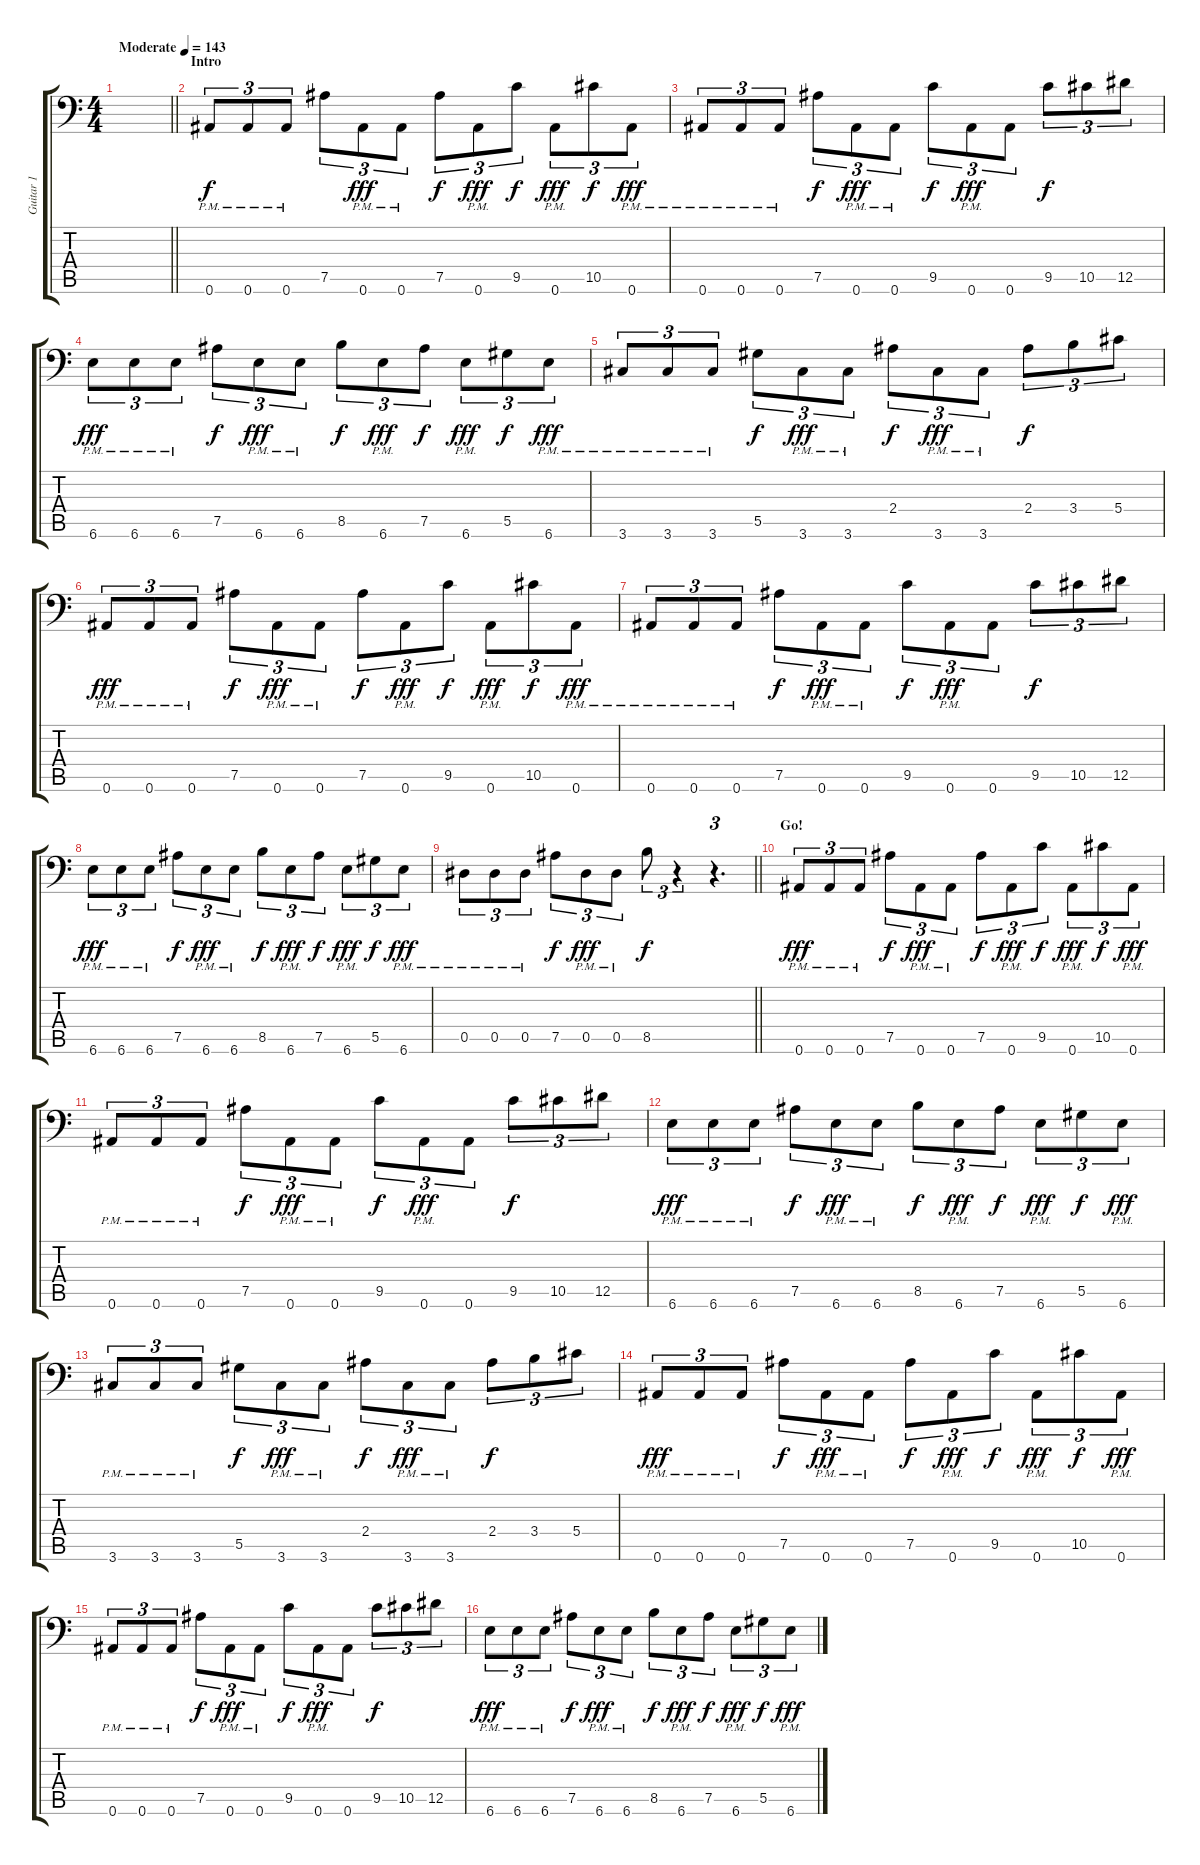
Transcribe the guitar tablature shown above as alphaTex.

\track ("Guitar 1" "Guitar 1") {instrument distortionguitar}
\staff {score tabs}
\tuning (Bb3 F3 Db3 Ab2 Eb2 Bb1) {hide}
\ts (4 4)
\tempo (143 "Moderate")
\clef f4
\barLineRight lightlight
\ks c
|
\section ("" "Intro")
0.6{pm}.8{tu (3 2)} 0.6{pm}.8{tu (3 2)} 0.6{pm}.8{tu (3 2)} 7.5.8{tu (3 2) dy f} 0.6{pm}.8{tu (3 2) dy fff} 0.6{pm}.8{tu (3 2)} 7.5.8{tu (3 2) dy f} 0.6{pm}.8{tu (3 2) dy fff} 9.5.8{tu (3 2) dy f} 0.6{pm}.8{tu (3 2) dy fff} 10.5.8{tu (3 2) dy f} 0.6{pm}.8{tu (3 2) dy fff} |
0.6{pm}.8{tu (3 2)} 0.6{pm}.8{tu (3 2)} 0.6{pm}.8{tu (3 2)} 7.5.8{tu (3 2) dy f} 0.6{pm}.8{tu (3 2) dy fff} 0.6{pm}.8{tu (3 2)} 9.5.8{tu (3 2) dy f} 0.6{pm}.8{tu (3 2) dy fff} 0.6.8{tu (3 2)} 9.5.8{tu (3 2) dy f} 10.5.8{tu (3 2)} 12.5.8{tu (3 2)} |
6.6{pm}.8{tu (3 2) dy fff} 6.6{pm}.8{tu (3 2)} 6.6{pm}.8{tu (3 2)} 7.5.8{tu (3 2) dy f} 6.6{pm}.8{tu (3 2) dy fff} 6.6{pm}.8{tu (3 2)} 8.5.8{tu (3 2) dy f} 6.6{pm}.8{tu (3 2) dy fff} 7.5.8{tu (3 2) dy f} 6.6{pm}.8{tu (3 2) dy fff} 5.5.8{tu (3 2) dy f} 6.6{pm}.8{tu (3 2) dy fff} |
3.6{pm}.8{tu (3 2)} 3.6{pm}.8{tu (3 2)} 3.6{pm}.8{tu (3 2)} 5.5.8{tu (3 2) dy f} 3.6{pm}.8{tu (3 2) dy fff} 3.6{pm}.8{tu (3 2)} 2.4.8{tu (3 2) dy f} 3.6{pm}.8{tu (3 2) dy fff} 3.6{pm}.8{tu (3 2)} 2.4.8{tu (3 2) dy f} 3.4.8{tu (3 2)} 5.4.8{tu (3 2)} |
0.6{pm}.8{tu (3 2) dy fff} 0.6{pm}.8{tu (3 2)} 0.6{pm}.8{tu (3 2)} 7.5.8{tu (3 2) dy f} 0.6{pm}.8{tu (3 2) dy fff} 0.6{pm}.8{tu (3 2)} 7.5.8{tu (3 2) dy f} 0.6{pm}.8{tu (3 2) dy fff} 9.5.8{tu (3 2) dy f} 0.6{pm}.8{tu (3 2) dy fff} 10.5.8{tu (3 2) dy f} 0.6{pm}.8{tu (3 2) dy fff} |
0.6{pm}.8{tu (3 2)} 0.6{pm}.8{tu (3 2)} 0.6{pm}.8{tu (3 2)} 7.5.8{tu (3 2) dy f} 0.6{pm}.8{tu (3 2) dy fff} 0.6{pm}.8{tu (3 2)} 9.5.8{tu (3 2) dy f} 0.6{pm}.8{tu (3 2) dy fff} 0.6.8{tu (3 2)} 9.5.8{tu (3 2) dy f} 10.5.8{tu (3 2)} 12.5.8{tu (3 2)} |
6.6{pm}.8{tu (3 2) dy fff} 6.6{pm}.8{tu (3 2)} 6.6{pm}.8{tu (3 2)} 7.5.8{tu (3 2) dy f} 6.6{pm}.8{tu (3 2) dy fff} 6.6{pm}.8{tu (3 2)} 8.5.8{tu (3 2) dy f} 6.6{pm}.8{tu (3 2) dy fff} 7.5.8{tu (3 2) dy f} 6.6{pm}.8{tu (3 2) dy fff} 5.5.8{tu (3 2) dy f} 6.6{pm}.8{tu (3 2) dy fff} |
\barLineRight lightlight
0.5{pm}.8{tu (3 2)} 0.5{pm}.8{tu (3 2)} 0.5{pm}.8{tu (3 2)} 7.5.8{tu (3 2) dy f} 0.5{pm}.8{tu (3 2) dy fff} 0.5{pm}.8{tu (3 2)} 8.5.8{tu (3 2) dy f} r.4{tu (3 2)} r.4{d tu (3 2)} |
\section ("" "Go!")
0.6{pm}.8{tu (3 2) dy fff} 0.6{pm}.8{tu (3 2)} 0.6{pm}.8{tu (3 2)} 7.5.8{tu (3 2) dy f} 0.6{pm}.8{tu (3 2) dy fff} 0.6{pm}.8{tu (3 2)} 7.5.8{tu (3 2) dy f} 0.6{pm}.8{tu (3 2) dy fff} 9.5.8{tu (3 2) dy f} 0.6{pm}.8{tu (3 2) dy fff} 10.5.8{tu (3 2) dy f} 0.6{pm}.8{tu (3 2) dy fff} |
0.6{pm}.8{tu (3 2)} 0.6{pm}.8{tu (3 2)} 0.6{pm}.8{tu (3 2)} 7.5.8{tu (3 2) dy f} 0.6{pm}.8{tu (3 2) dy fff} 0.6{pm}.8{tu (3 2)} 9.5.8{tu (3 2) dy f} 0.6{pm}.8{tu (3 2) dy fff} 0.6.8{tu (3 2)} 9.5.8{tu (3 2) dy f} 10.5.8{tu (3 2)} 12.5.8{tu (3 2)} |
6.6{pm}.8{tu (3 2) dy fff} 6.6{pm}.8{tu (3 2)} 6.6{pm}.8{tu (3 2)} 7.5.8{tu (3 2) dy f} 6.6{pm}.8{tu (3 2) dy fff} 6.6{pm}.8{tu (3 2)} 8.5.8{tu (3 2) dy f} 6.6{pm}.8{tu (3 2) dy fff} 7.5.8{tu (3 2) dy f} 6.6{pm}.8{tu (3 2) dy fff} 5.5.8{tu (3 2) dy f} 6.6{pm}.8{tu (3 2) dy fff} |
3.6{pm}.8{tu (3 2)} 3.6{pm}.8{tu (3 2)} 3.6{pm}.8{tu (3 2)} 5.5.8{tu (3 2) dy f} 3.6{pm}.8{tu (3 2) dy fff} 3.6{pm}.8{tu (3 2)} 2.4.8{tu (3 2) dy f} 3.6{pm}.8{tu (3 2) dy fff} 3.6{pm}.8{tu (3 2)} 2.4.8{tu (3 2) dy f} 3.4.8{tu (3 2)} 5.4.8{tu (3 2)} |
0.6{pm}.8{tu (3 2) dy fff} 0.6{pm}.8{tu (3 2)} 0.6{pm}.8{tu (3 2)} 7.5.8{tu (3 2) dy f} 0.6{pm}.8{tu (3 2) dy fff} 0.6{pm}.8{tu (3 2)} 7.5.8{tu (3 2) dy f} 0.6{pm}.8{tu (3 2) dy fff} 9.5.8{tu (3 2) dy f} 0.6{pm}.8{tu (3 2) dy fff} 10.5.8{tu (3 2) dy f} 0.6{pm}.8{tu (3 2) dy fff} |
0.6{pm}.8{tu (3 2)} 0.6{pm}.8{tu (3 2)} 0.6{pm}.8{tu (3 2)} 7.5.8{tu (3 2) dy f} 0.6{pm}.8{tu (3 2) dy fff} 0.6{pm}.8{tu (3 2)} 9.5.8{tu (3 2) dy f} 0.6{pm}.8{tu (3 2) dy fff} 0.6.8{tu (3 2)} 9.5.8{tu (3 2) dy f} 10.5.8{tu (3 2)} 12.5.8{tu (3 2)} |
6.6{pm}.8{tu (3 2) dy fff} 6.6{pm}.8{tu (3 2)} 6.6{pm}.8{tu (3 2)} 7.5.8{tu (3 2) dy f} 6.6{pm}.8{tu (3 2) dy fff} 6.6{pm}.8{tu (3 2)} 8.5.8{tu (3 2) dy f} 6.6{pm}.8{tu (3 2) dy fff} 7.5.8{tu (3 2) dy f} 6.6{pm}.8{tu (3 2) dy fff} 5.5.8{tu (3 2) dy f} 6.6{pm}.8{tu (3 2) dy fff}
